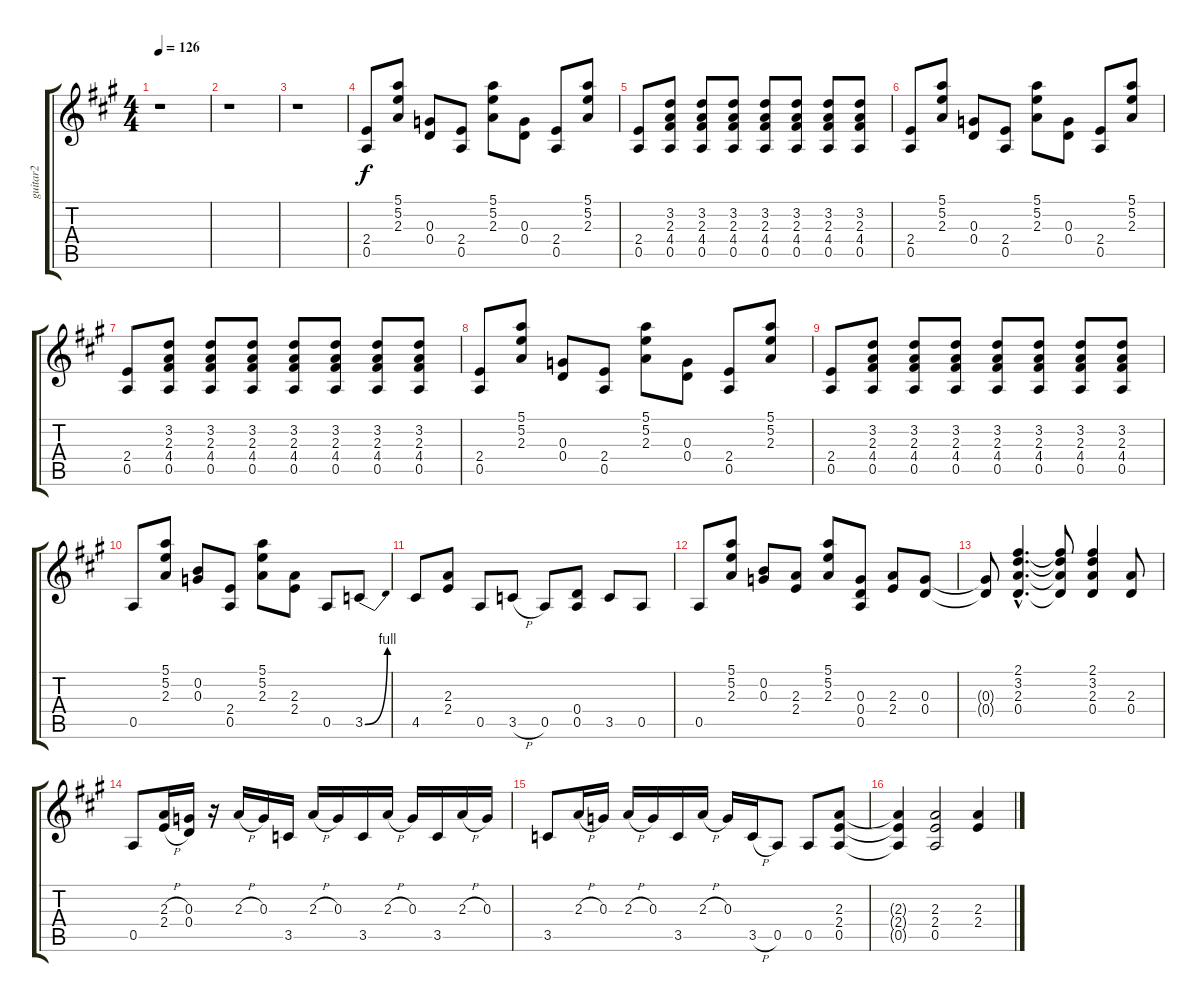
\track ("guitar2" "guitar2") {instrument overdrivenguitar}
\staff {score tabs}
\tuning (E4 B3 G3 D3 A2 E2) {hide}
\ts (4 4)
\tempo 126
\clef g2
\ks a
r.1{dy f} |
r.1 |
r.1 |
(2.4 0.5).8{balance 8} (5.1 5.2 2.3).8 (0.3 0.4).8 (2.4 0.5).8 (5.1 5.2 2.3).8 (0.3 0.4).8 (2.4 0.5).8 (5.1 5.2 2.3).8 |
(2.4 0.5).8 (3.2 2.3 4.4 0.5).8 (3.2 2.3 4.4 0.5).8 (3.2 2.3 4.4 0.5).8 (3.2 2.3 4.4 0.5).8 (3.2 2.3 4.4 0.5).8 (3.2 2.3 4.4 0.5).8 (3.2 2.3 4.4 0.5).8 |
(2.4 0.5).8 (5.1 5.2 2.3).8 (0.3 0.4).8 (2.4 0.5).8 (5.1 5.2 2.3).8 (0.3 0.4).8 (2.4 0.5).8 (5.1 5.2 2.3).8 |
(2.4 0.5).8 (3.2 2.3 4.4 0.5).8 (3.2 2.3 4.4 0.5).8 (3.2 2.3 4.4 0.5).8 (3.2 2.3 4.4 0.5).8 (3.2 2.3 4.4 0.5).8 (3.2 2.3 4.4 0.5).8 (3.2 2.3 4.4 0.5).8 |
(2.4 0.5).8 (5.1 5.2 2.3).8 (0.3 0.4).8 (2.4 0.5).8 (5.1 5.2 2.3).8 (0.3 0.4).8 (2.4 0.5).8 (5.1 5.2 2.3).8 |
(2.4 0.5).8 (3.2 2.3 4.4 0.5).8 (3.2 2.3 4.4 0.5).8 (3.2 2.3 4.4 0.5).8 (3.2 2.3 4.4 0.5).8 (3.2 2.3 4.4 0.5).8 (3.2 2.3 4.4 0.5).8 (3.2 2.3 4.4 0.5).8 |
0.5.8 (5.1 5.2 2.3).8 (0.2 0.3).8 (2.4 0.5).8 (5.1 5.2 2.3).8 (2.3 2.4).8 0.5.8 3.5{be (bend 0 0 60 4)}.8 |
4.5.8 (2.3 2.4).8 0.5.8 3.5{h}.8 0.5.8 (0.4 0.5).8 3.5.8 0.5.8 |
0.5.8 (5.1 5.2 2.3).8 (0.2 0.3).8 (2.3 2.4).8 (5.1 5.2 2.3).8 (0.3 0.4 0.5).8 (2.3 2.4).8 (0.3 0.4).8 |
(0.3{t} 0.4{t}).8 (2.1{hac} 3.2{hac} 2.3{hac} 0.4{hac}).4{d} (2.1{t} 3.2{t} 2.3{t} 0.4{t}).8 (2.1 3.2 2.3 0.4).4 (2.3 0.4).8 |
0.5.8 (2.3{h} 2.4{h}).16 (0.3 0.4).16 r.16 2.3{h}.16 0.3.16 3.5.16 2.3{h}.16 0.3.16 3.5.16 2.3{h}.16 0.3.16 3.5.16 2.3{h}.16 0.3.16 |
3.5.8 2.3{h}.16 0.3.16 2.3{h}.16 0.3.16 3.5.16 2.3{h}.16 0.3.16 3.5{h}.16 0.5.8 0.5.8 (2.3 2.4 0.5).8 |
(2.3{t} 2.4{t} 0.5{t}).4 (2.3 2.4 0.5).2 (2.3{h} 2.4{h}).4
